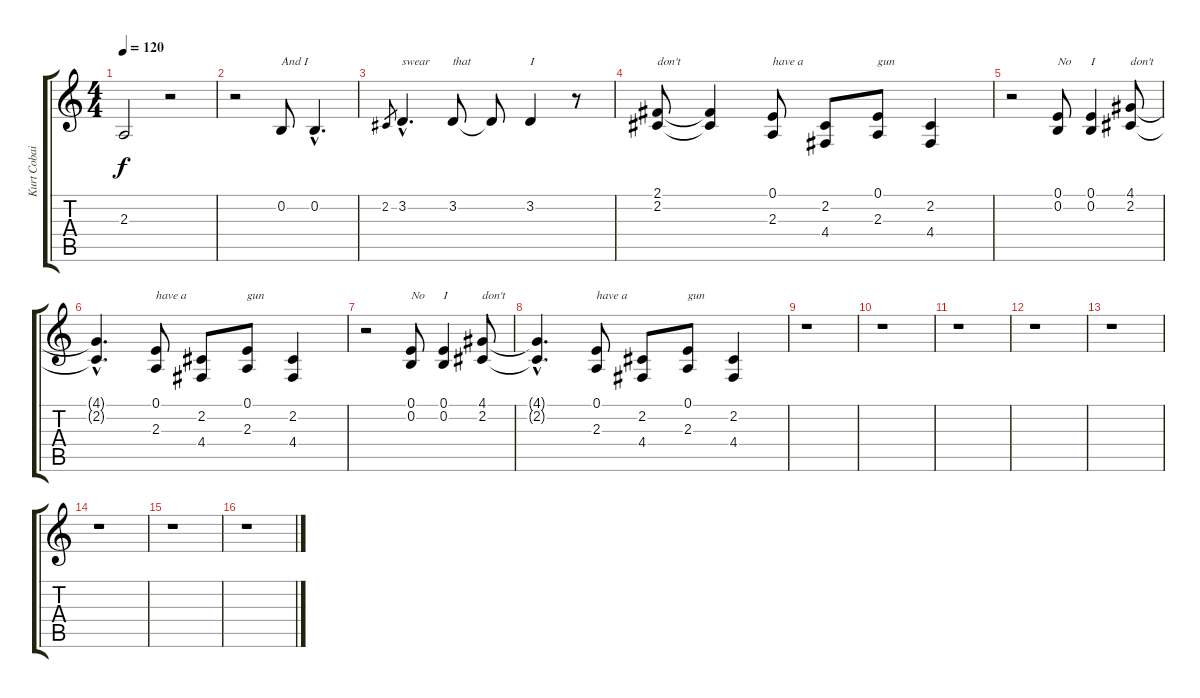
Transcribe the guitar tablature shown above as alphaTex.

\track ("Kurt Cobain : Voice" "Kurt Cobai") {instrument tenorsax}
\staff {score tabs}
\tuning (E4 B3 G3 D3 A2 E2) {hide}
\ts (4 4)
\tempo 120
\clef g2
\ks c
2.3{t}.2{dy f} r.2 |
r.2 0.2.8{txt "And I"} 0.2{hac}.4{d} |
2.2.8{gr} 3.2{hac}.4{d txt "swear"} 3.2.8{txt "that"} 3.2{t}.8 3.2.4{txt "I"} r.8 |
(2.1 2.2).8{txt "don't"} (2.1{t} 2.2{t}).4 (0.1 2.3).8{txt "have a"} (2.2 4.4).8 (0.1 2.3).8{txt "gun"} (2.2 4.4).4 |
r.2 (0.1 0.2).8{txt "No"} (0.1 0.2).4{txt "I"} (4.1 2.2).8{txt "don't"} |
(4.1{hac t} 2.2{hac t}).4{d} (0.1 2.3).8{txt "have a"} (2.2 4.4).8 (0.1 2.3).8{txt "gun"} (2.2 4.4).4 |
r.2 (0.1 0.2).8{txt "No"} (0.1 0.2).4{txt "I"} (4.1 2.2).8{txt "don't"} |
(4.1{hac t} 2.2{hac t}).4{d} (0.1 2.3).8{txt "have a"} (2.2 4.4).8 (0.1 2.3).8{txt "gun"} (2.2 4.4).4 |
r.1 |
r.1 |
r.1 |
r.1 |
r.1 |
r.1 |
r.1 |
r.1
